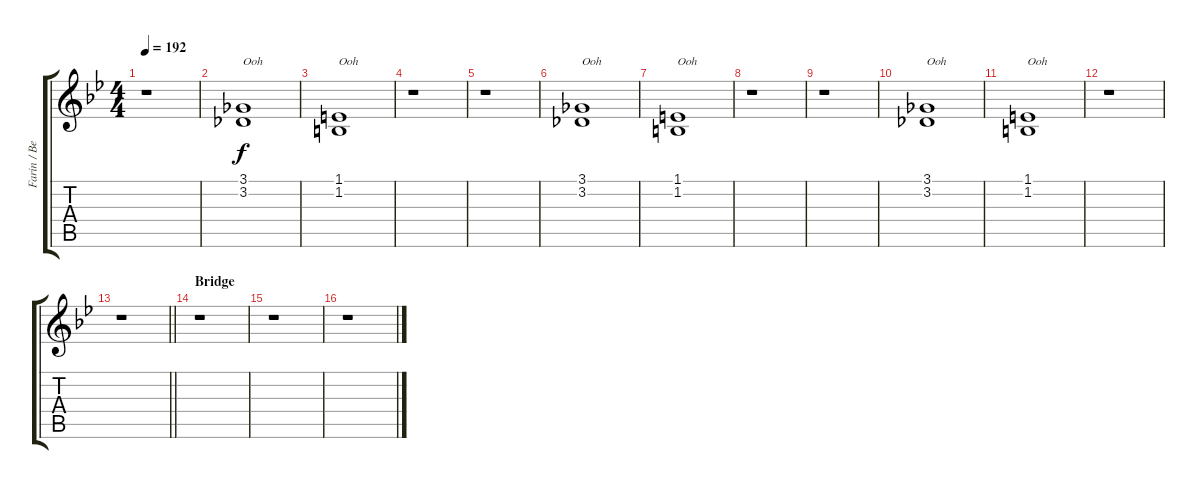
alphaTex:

\track ("Farin / Bela - Gesang" "Farin / Be") {instrument choiraahs}
\staff {score tabs}
\tuning (Eb4 Bb3 Gb3 Db3 Ab2 Eb2) {hide}
\ts (4 4)
\tempo 192
\clef g2
\ks bb
r.1{dy f} |
(3.1 3.2).1{txt "Ooh"} |
(1.1 1.2).1{txt "Ooh"} |
r.1 |
r.1 |
(3.1 3.2).1{txt "Ooh"} |
(1.1 1.2).1{txt "Ooh"} |
r.1 |
r.1 |
(3.1 3.2).1{txt "Ooh"} |
(1.1 1.2).1{txt "Ooh"} |
r.1 |
\barLineRight lightlight
r.1 |
\section ("" "Bridge")
r.1 |
r.1 |
r.1
